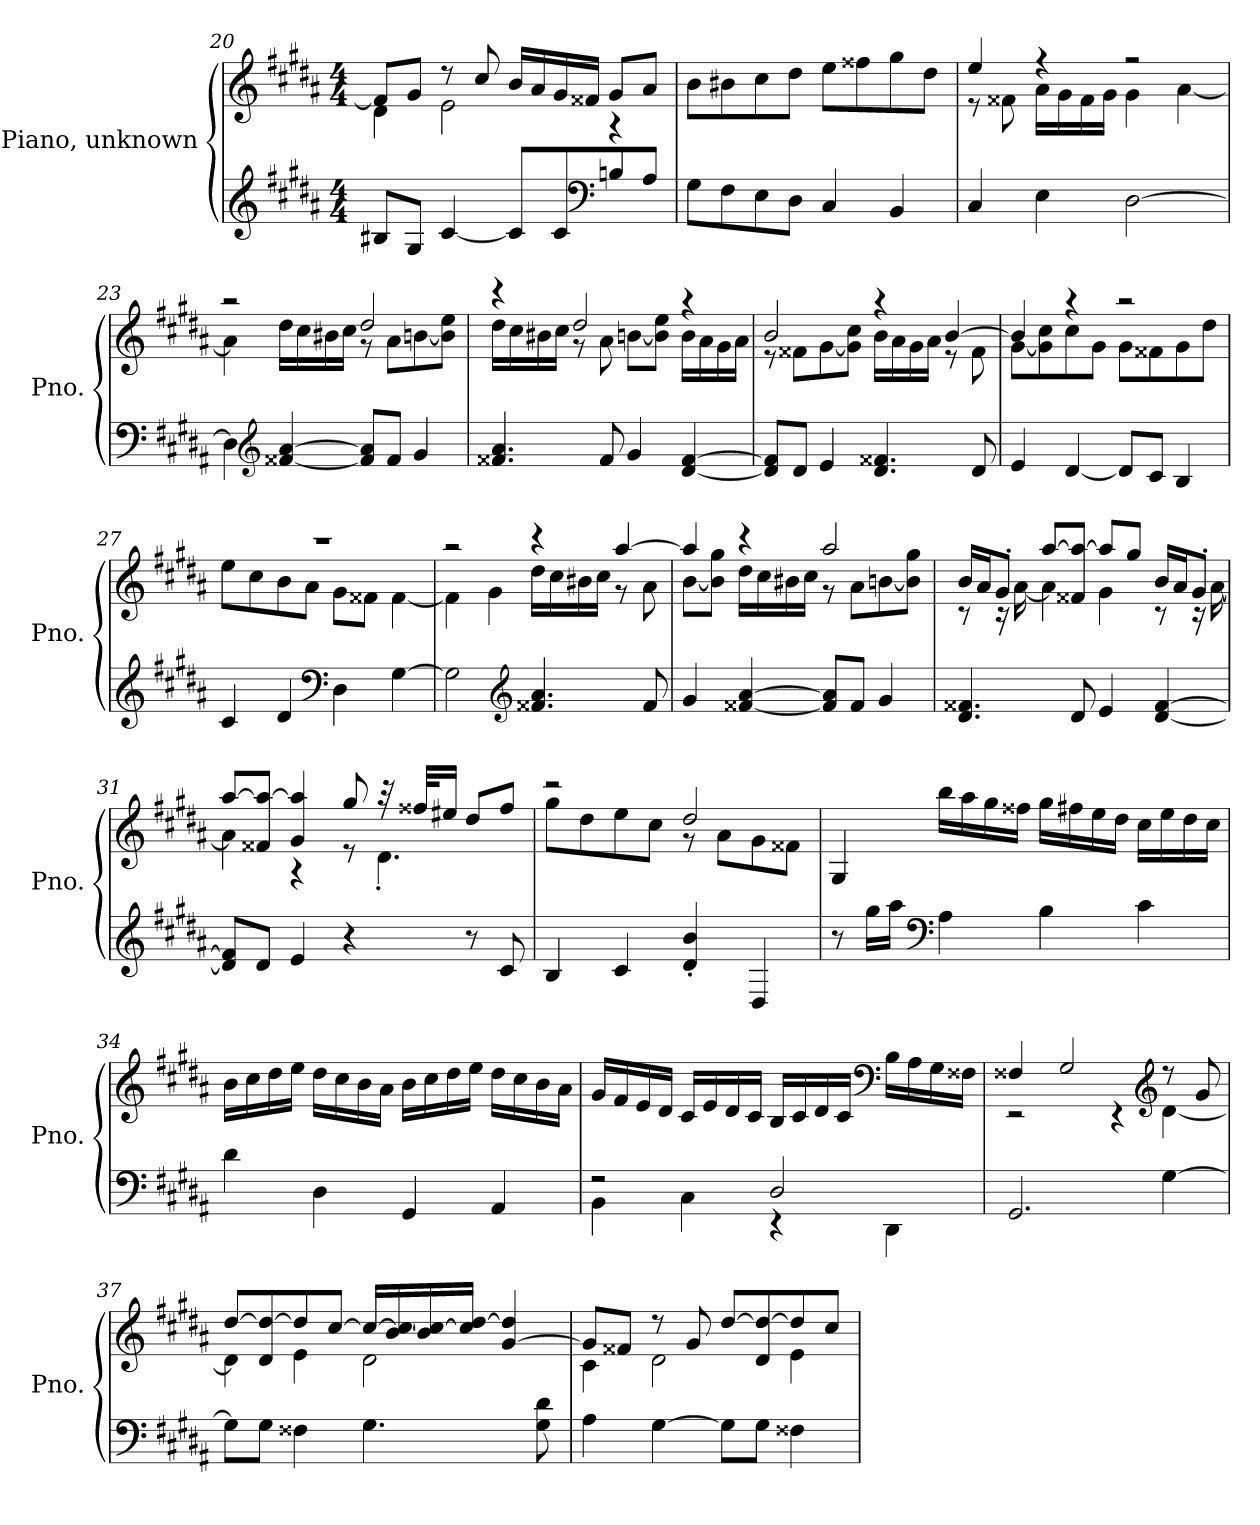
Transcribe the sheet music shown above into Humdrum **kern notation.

**kern	**kern
*part1	*part1
*staff2	*staff1
*I"Piano, unknown	*
*I'Pno.	*
!!LO:LB:g=z
*clefG2	*clefG2
*k[f#c#g#d#a#]	*k[f#c#g#d#a#]
*M4/4	*M4/4
=20	=20
*	*^
8B#X/L	8f##/L]	4d#\
8G#/J	8g#/J	.
[4c#/	8r	2e\
.	8cc#/	.
8c#/L]	16b/LL	.
.	16a#/	.
8c#/	16g#/	.
.	16f##X/JJ	.
*clefF4	*	*
8Bn/	8g#/L	4r
8A#/J	8a#/J	.
*	*v	*v
=21	=21
8G#\L	8b\L
8F#\	8b#X\
8E\	8cc#\
8D#\J	8dd#\J
4C#/	8ee\L
.	8ff##X\
4BB/	8gg#\
.	8dd#\J
=22	=22
*	*^
4C#/	4ee/	8r
.	.	8f##X\
4E\	4r	16a#\LL
.	.	16g#\
.	.	16f##\
.	.	16g#\JJ
[2D#\	2r	4g#\
.	.	[4a#\
!!LO:LB:g=z	!!
=23	=23	=23
4D#\]	2r	4a#\]
*clefG2	*	*
[4f##X/ [4a#/	.	16dd#\LL
.	.	16cc#\
.	.	16b#X\
.	.	16cc#\JJ
8f##/] 8a#/]L	2dd#/	8r
8f##/J	.	8a#\L
4g#/	.	[8bn\
.	.	8b\] 8ee\J
=24	=24	=24
4.f##X/ 4.a#/	4r	16dd#\LL
.	.	16cc#\
.	.	16b#X\
.	.	16cc#\JJ
.	2dd#/	8r
8f##/	.	8a#\
4g#/	.	[8bn\L
.	.	8b\] 8ee\J
[4d#/ [4f##/	4r	16b\LL
.	.	16a#\
.	.	16g#\
.	.	16a#\JJ
=25	=25	=25
8d#/] 8f##/]L	2b/	8r
8d#/J	.	8f##X\L
4e/	.	[8g#\
.	.	8g#\] 8cc#\J
4.d#/ 4.f##X/	4r	16b\LL
.	.	16a#\
.	.	16g#\
.	.	16a#\JJ
.	[4b/	8r
8d#/	.	8f##\
!!LO:LB:g=z	!!
=26	=26	=26
4e/	4b/]	[8g#\L
.	.	8g#\] 8cc#\
[4d#/	4r	8cc#\
.	.	8g#\J
8d#/L]	2r	8g#\L
8c#/J	.	8f##X\
4B/	.	8g#\
.	.	8dd#\J
=27	=27	=27
4c#/	1r	8ee\L
.	.	8cc#\
4d#/	.	8b\
.	.	8a#\J
*clefF4	*	*
4D#\	.	8g#\L
.	.	8f##X\J
[4G#\	.	[4f##\
=28	=28	=28
2G#\]	2r	4f##\]
.	.	4g#\
*clefG2	*	*
4.f##X/ 4.a#/	4r	16dd#\LL
.	.	16cc#\
.	.	16b#X\
.	.	16cc#\JJ
.	[4aa#/	8r
8f##/	.	8a#\
!!LO:LB:g=z	!!
=29	=29	=29
4g#/	4aa#/]	[8b\L
.	.	8b\] 8gg#\J
[4f##X/ [4a#/	4r	16dd#\LL
.	.	16cc#\
.	.	16b#X\
.	.	16cc#\JJ
8f##/] 8a#/]L	2aa#/	8r
8f##/J	.	8a#\L
4g#/	.	[8bn\
.	.	8b\] 8gg#\J
=30	=30	=30
4.d#/ 4.f##X/	16b/LL	8r
.	16a#/J	.
.	8g#'/J	16r
.	.	[16a#\
.	[8aa#/L	4a#\]
8d#/	8f##X/ 8aa#/_J	.
4e/	8aa#/L]	4g#\
.	8gg#/J	.
[4d#/ [4f##/	16b/LL	8r
.	16a#/J	.
.	8g#'/J	16r
.	.	[16a#\
=31	=31	=31
8d#/] 8f##/]L	[8aa#/L	4a#\]
8d#/J	8f##X/ 8aa#/_J	.
4e/	4g#/ 4aa#/]	4r
4r	8gg#/	8r
.	32r	4.d#'\
.	32ff##X/KLL	.
.	16ee#X/JJ	.
8r	8dd#/L	.
8c#/	8ff##/J	.
!!LO:LB:g=z	!!
=32	=32	=32
4B/	2r	8gg#\L
.	.	8dd#\
4c#/	.	8ee\
.	.	8cc#\J
4d#/' 4b/'	2dd#/	8r
.	.	8a#\L
4D#/	.	8g#\
.	.	8f##X\J
*	*v	*v
=33	=33
8r	4G#/
16gg#\LL	.
16aa#\JJ	.
*clefF4	*
4A#\	16bb\LL
.	16aa#\
.	16gg#\
.	16ff##X\JJ
4B\	16gg#\LL
.	16ff#X\
.	16ee\
.	16dd#\JJ
4c#\	16cc#\LL
.	16ee\
.	16dd#\
.	16cc#\JJ
=34	=34
4d#\	16b\LL
.	16cc#\
.	16dd#\
.	16ee\JJ
4D#\	16dd#\LL
.	16cc#\
.	16b\
.	16a#\JJ
4GG#/	16b\LL
.	16cc#\
.	16dd#\
.	16ee\JJ
4AA#/	16dd#\LL
.	16cc#\
.	16b\
.	16a#\JJ
!!LO:PB:g=z
=35	=35
*^	*
2r	4BB\	16g#/LL
.	.	16f#/
.	.	16e/
.	.	16d#/JJ
.	4C#\	16c#/LL
.	.	16e/
.	.	16d#/
.	.	16c#/JJ
2D#/	4r	16B/LL
.	.	16c#/
.	.	16d#/
.	.	16c#/JJ
*	*	*clefF4
.	4DD#\	16B\LL
.	.	16A#\
.	.	16G#\
.	.	16F##X\JJ
*v	*v	*
=36	=36
*	*^
2.GG#/	4F##X/	2r
.	2G#/	.
.	.	4r
*	*clefG2	*
[4G#\	8r	[4d#\
.	8g#/	.
=37	=37	=37
8G#\L]	[8dd#/L	4d#\]
8G#\J	8d#/ 8dd#/_	.
4F##X\	8dd#/]	4e\
.	[8cc#/J	.
4.G#\	16cc#/LL_	2d#\
.	[16b/ 16cc#/]	.
.	16b/] [16cc#/	.
.	16cc#/] [16dd#/JJ	.
.	[4g#/ 4dd#/]	.
8G#\ 8d#\	.	.
!!LO:LB:g=z	!!
=38	=38	=38
4A#\	8g#/L]	4c#\
.	8f##X/J	.
[4G#\	8r	2d#\
.	8g#/	.
8G#\L]	[8dd#/L	.
8G#\J	8d#/ 8dd#/_	.
4F##X\	8dd#/]	4e\
.	8cc#/J	.
*	*v	*v
=	=
*-	*-
